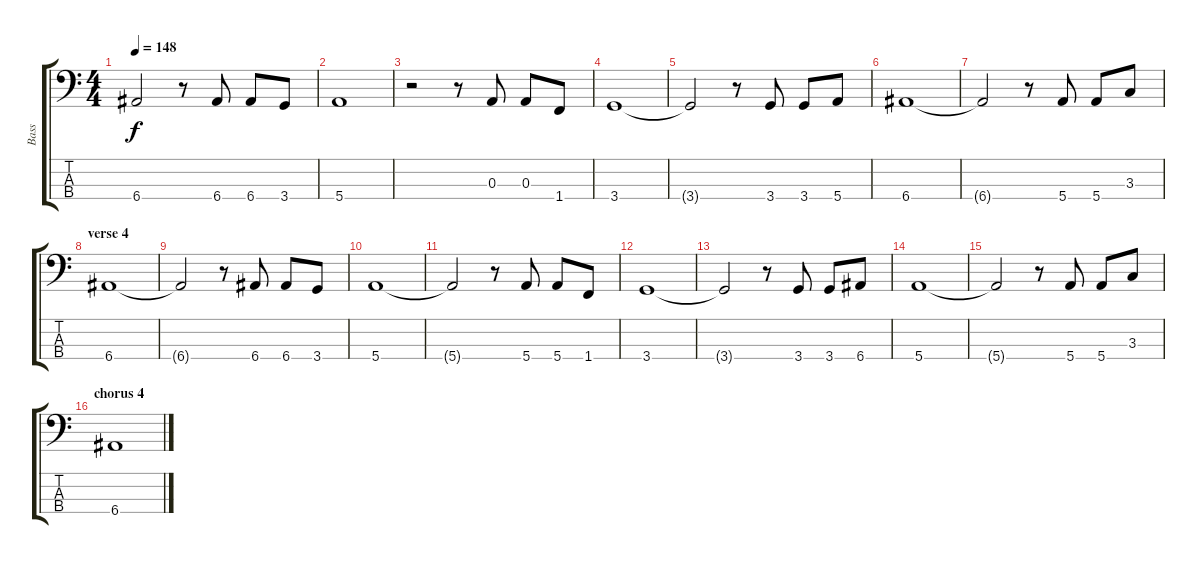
\track ("Bass" "Bass") {instrument electricbassfinger}
\staff {score tabs}
\tuning (G2 D2 A1 E1) {hide}
\ts (4 4)
\tempo 148
\clef f4
\ks c
6.4{t}.2{dy f} r.8 6.4.8 6.4.8 3.4.8 |
5.4.1 |
r.2 r.8 0.3.8 0.3.8 1.4.8 |
3.4.1 |
3.4{t}.2 r.8 3.4.8 3.4.8 5.4.8 |
6.4.1 |
6.4{t}.2 r.8 5.4.8 5.4.8 3.3.8 |
\section ("" "verse 4")
6.4.1 |
6.4{t}.2 r.8 6.4.8 6.4.8 3.4.8 |
5.4.1 |
5.4{t}.2 r.8 5.4.8 5.4.8 1.4.8 |
3.4.1 |
3.4{t}.2 r.8 3.4.8 3.4.8 6.4.8 |
5.4.1 |
5.4{t}.2 r.8 5.4.8 5.4.8 3.3.8 |
\section ("" "chorus 4")
6.4.1
